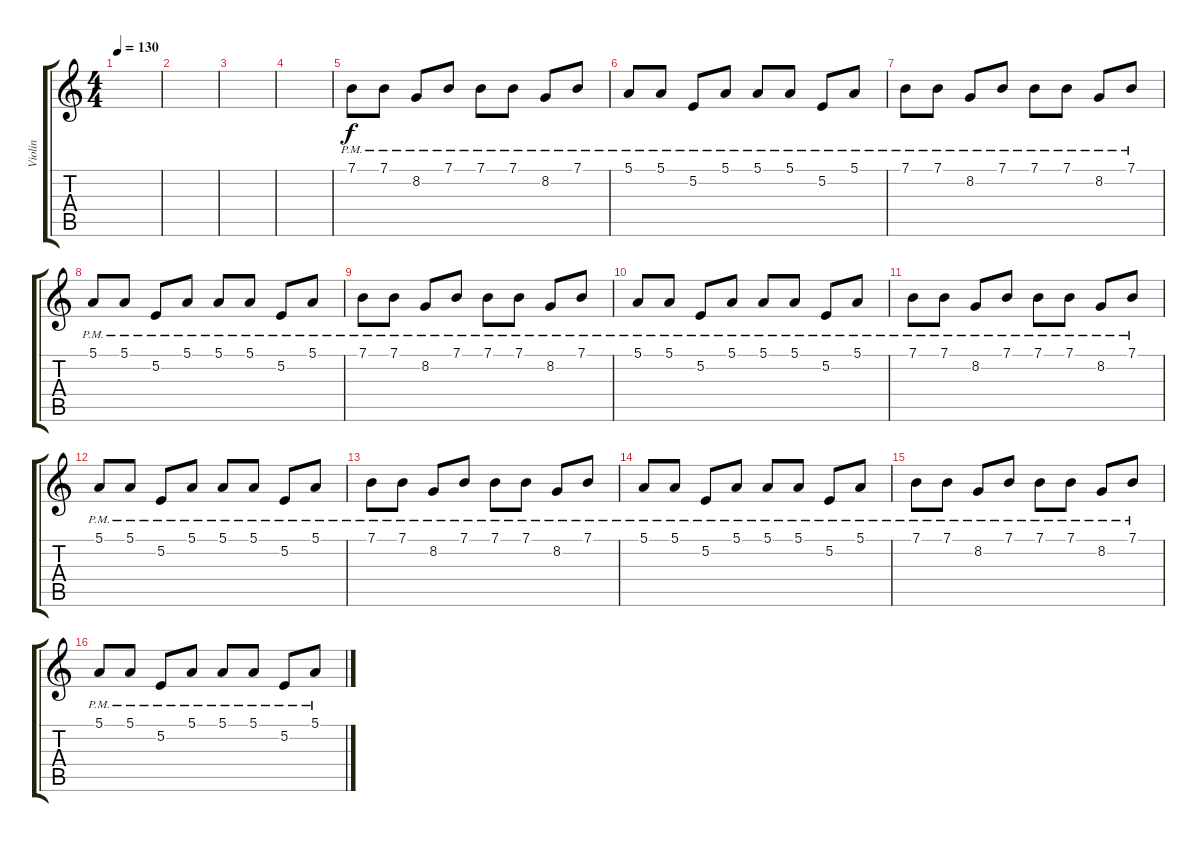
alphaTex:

\track ("Violin" "Violin") {instrument violin}
\staff {score tabs}
\tuning (E4 B3 G3 D3 A2 E2) {hide}
\ts (4 4)
\tempo 130
\clef g2
\ks c
|
|
|
|
7.1{pm}.8 7.1{pm}.8 8.2{pm}.8 7.1{pm}.8 7.1{pm}.8 7.1{pm}.8 8.2{pm}.8 7.1{pm}.8 |
5.1{pm}.8 5.1{pm}.8 5.2{pm}.8 5.1{pm}.8 5.1{pm}.8 5.1{pm}.8 5.2{pm}.8 5.1{pm}.8 |
7.1{pm}.8 7.1{pm}.8 8.2{pm}.8 7.1{pm}.8 7.1{pm}.8 7.1{pm}.8 8.2{pm}.8 7.1{pm}.8 |
5.1{pm}.8 5.1{pm}.8 5.2{pm}.8 5.1{pm}.8 5.1{pm}.8 5.1{pm}.8 5.2{pm}.8 5.1{pm}.8 |
7.1{pm}.8 7.1{pm}.8 8.2{pm}.8 7.1{pm}.8 7.1{pm}.8 7.1{pm}.8 8.2{pm}.8 7.1{pm}.8 |
5.1{pm}.8 5.1{pm}.8 5.2{pm}.8 5.1{pm}.8 5.1{pm}.8 5.1{pm}.8 5.2{pm}.8 5.1{pm}.8 |
7.1{pm}.8 7.1{pm}.8 8.2{pm}.8 7.1{pm}.8 7.1{pm}.8 7.1{pm}.8 8.2{pm}.8 7.1{pm}.8 |
5.1{pm}.8 5.1{pm}.8 5.2{pm}.8 5.1{pm}.8 5.1{pm}.8 5.1{pm}.8 5.2{pm}.8 5.1{pm}.8 |
7.1{pm}.8 7.1{pm}.8 8.2{pm}.8 7.1{pm}.8 7.1{pm}.8 7.1{pm}.8 8.2{pm}.8 7.1{pm}.8 |
5.1{pm}.8 5.1{pm}.8 5.2{pm}.8 5.1{pm}.8 5.1{pm}.8 5.1{pm}.8 5.2{pm}.8 5.1{pm}.8 |
7.1{pm}.8 7.1{pm}.8 8.2{pm}.8 7.1{pm}.8 7.1{pm}.8 7.1{pm}.8 8.2{pm}.8 7.1{pm}.8 |
5.1{pm}.8 5.1{pm}.8 5.2{pm}.8 5.1{pm}.8 5.1{pm}.8 5.1{pm}.8 5.2{pm}.8 5.1{pm}.8
